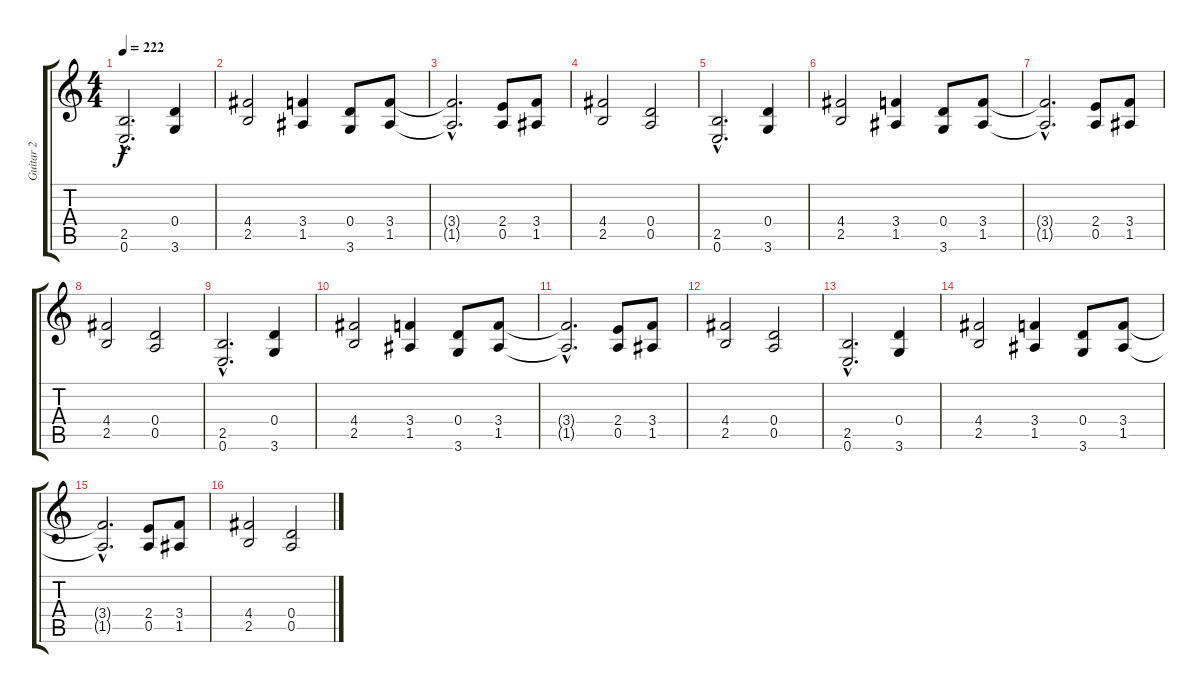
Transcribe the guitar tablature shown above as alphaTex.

\track ("Guitar 2" "Guitar 2") {instrument distortionguitar}
\staff {score tabs}
\tuning (E4 B3 G3 D3 A2 E2) {hide}
\ts (4 4)
\tempo 222
\clef g2
\ks c
(2.5{hac} 0.6{hac}).2{d dy f} (0.4 3.6).4 |
(4.4 2.5).2 (3.4 1.5).4 (0.4 3.6).8 (3.4 1.5).8 |
(3.4{hac t} 1.5{hac t}).2{d} (2.4 0.5).8 (3.4 1.5).8 |
(4.4 2.5).2 (0.4 0.5).2 |
(2.5{hac} 0.6{hac}).2{d} (0.4 3.6).4 |
(4.4 2.5).2 (3.4 1.5).4 (0.4 3.6).8 (3.4 1.5).8 |
(3.4{hac t} 1.5{hac t}).2{d} (2.4 0.5).8 (3.4 1.5).8 |
(4.4 2.5).2 (0.4 0.5).2 |
(2.5{hac} 0.6{hac}).2{d} (0.4 3.6).4 |
(4.4 2.5).2 (3.4 1.5).4 (0.4 3.6).8 (3.4 1.5).8 |
(3.4{hac t} 1.5{hac t}).2{d} (2.4 0.5).8 (3.4 1.5).8 |
(4.4 2.5).2 (0.4 0.5).2 |
(2.5{hac} 0.6{hac}).2{d} (0.4 3.6).4 |
(4.4 2.5).2 (3.4 1.5).4 (0.4 3.6).8 (3.4 1.5).8 |
(3.4{hac t} 1.5{hac t}).2{d} (2.4 0.5).8 (3.4 1.5).8 |
(4.4 2.5).2 (0.4 0.5).2
